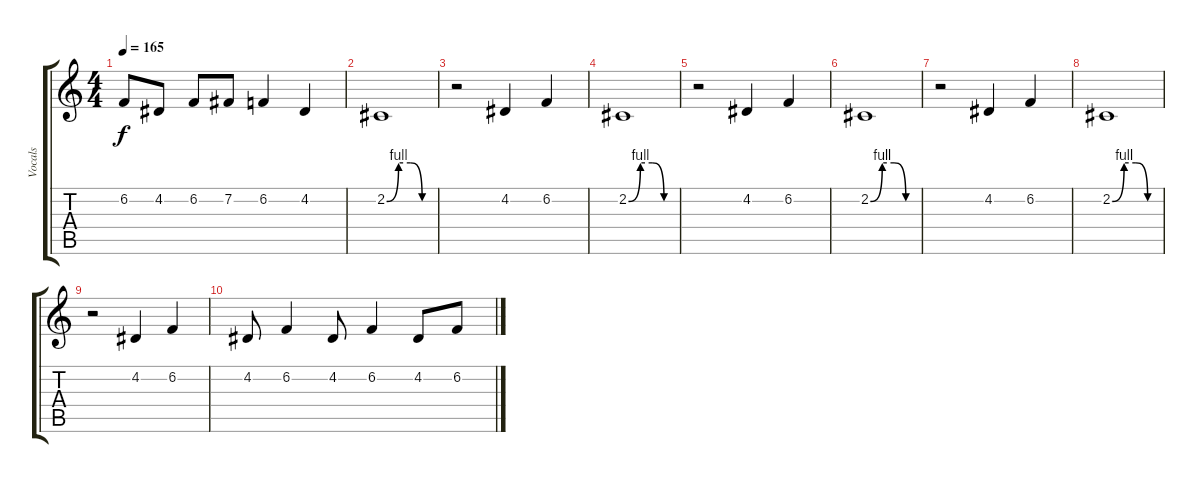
\track ("Vocals" "Vocals") {instrument trombone}
\staff {score tabs}
\tuning (E4 B3 G3 D3 A2 E2) {hide}
\ts (4 4)
\tempo 165
\clef g2
\ks c
6.2{t}.8{dy f} 4.2.8 6.2.8 7.2.8 6.2.4 4.2.4 |
2.2{be (custom 0 0 15 4 30 4 45 0 60 0)}.1 |
r.2 4.2.4 6.2.4 |
2.2{be (custom 0 0 15 4 30 4 45 0 60 0)}.1 |
r.2 4.2.4 6.2.4 |
2.2{be (custom 0 0 15 4 30 4 45 0 60 0)}.1 |
r.2 4.2.4 6.2.4 |
2.2{be (custom 0 0 15 4 30 4 45 0 60 0)}.1 |
r.2 4.2.4 6.2.4 |
4.2.8 6.2.4 4.2.8 6.2.4 4.2.8 6.2.8
